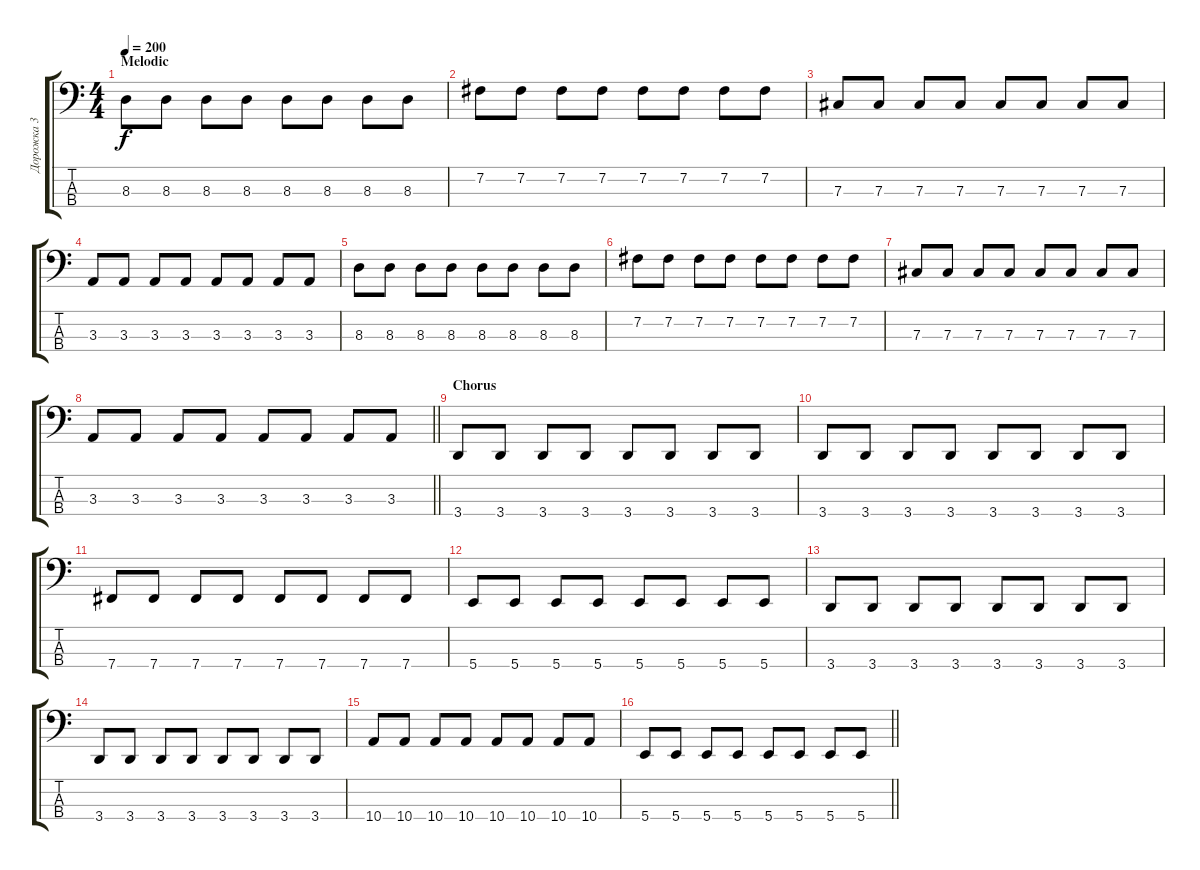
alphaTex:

\track ("Дорожка 3" "Дорожка 3") {instrument electricbassfinger}
\staff {score tabs}
\tuning (E2 B1 Gb1 B0) {hide}
\ts (4 4)
\section ("" "Melodic")
\tempo 200
\clef f4
\ks c
8.3.8{dy f} 8.3.8 8.3.8 8.3.8 8.3.8 8.3.8 8.3.8 8.3.8 |
7.2.8 7.2.8 7.2.8 7.2.8 7.2.8 7.2.8 7.2.8 7.2.8 |
7.3.8 7.3.8 7.3.8 7.3.8 7.3.8 7.3.8 7.3.8 7.3.8 |
3.3.8 3.3.8 3.3.8 3.3.8 3.3.8 3.3.8 3.3.8 3.3.8 |
8.3.8 8.3.8 8.3.8 8.3.8 8.3.8 8.3.8 8.3.8 8.3.8 |
7.2.8 7.2.8 7.2.8 7.2.8 7.2.8 7.2.8 7.2.8 7.2.8 |
7.3.8 7.3.8 7.3.8 7.3.8 7.3.8 7.3.8 7.3.8 7.3.8 |
\barLineRight lightlight
3.3.8 3.3.8 3.3.8 3.3.8 3.3.8 3.3.8 3.3.8 3.3.8 |
\section ("" "Chorus")
3.4.8 3.4.8 3.4.8 3.4.8 3.4.8 3.4.8 3.4.8 3.4.8 |
3.4.8 3.4.8 3.4.8 3.4.8 3.4.8 3.4.8 3.4.8 3.4.8 |
7.4.8 7.4.8 7.4.8 7.4.8 7.4.8 7.4.8 7.4.8 7.4.8 |
5.4.8 5.4.8 5.4.8 5.4.8 5.4.8 5.4.8 5.4.8 5.4.8 |
3.4.8 3.4.8 3.4.8 3.4.8 3.4.8 3.4.8 3.4.8 3.4.8 |
3.4.8 3.4.8 3.4.8 3.4.8 3.4.8 3.4.8 3.4.8 3.4.8 |
10.4.8 10.4.8 10.4.8 10.4.8 10.4.8 10.4.8 10.4.8 10.4.8 |
\barLineRight lightlight
5.4.8 5.4.8 5.4.8 5.4.8 5.4.8 5.4.8 5.4.8 5.4.8
